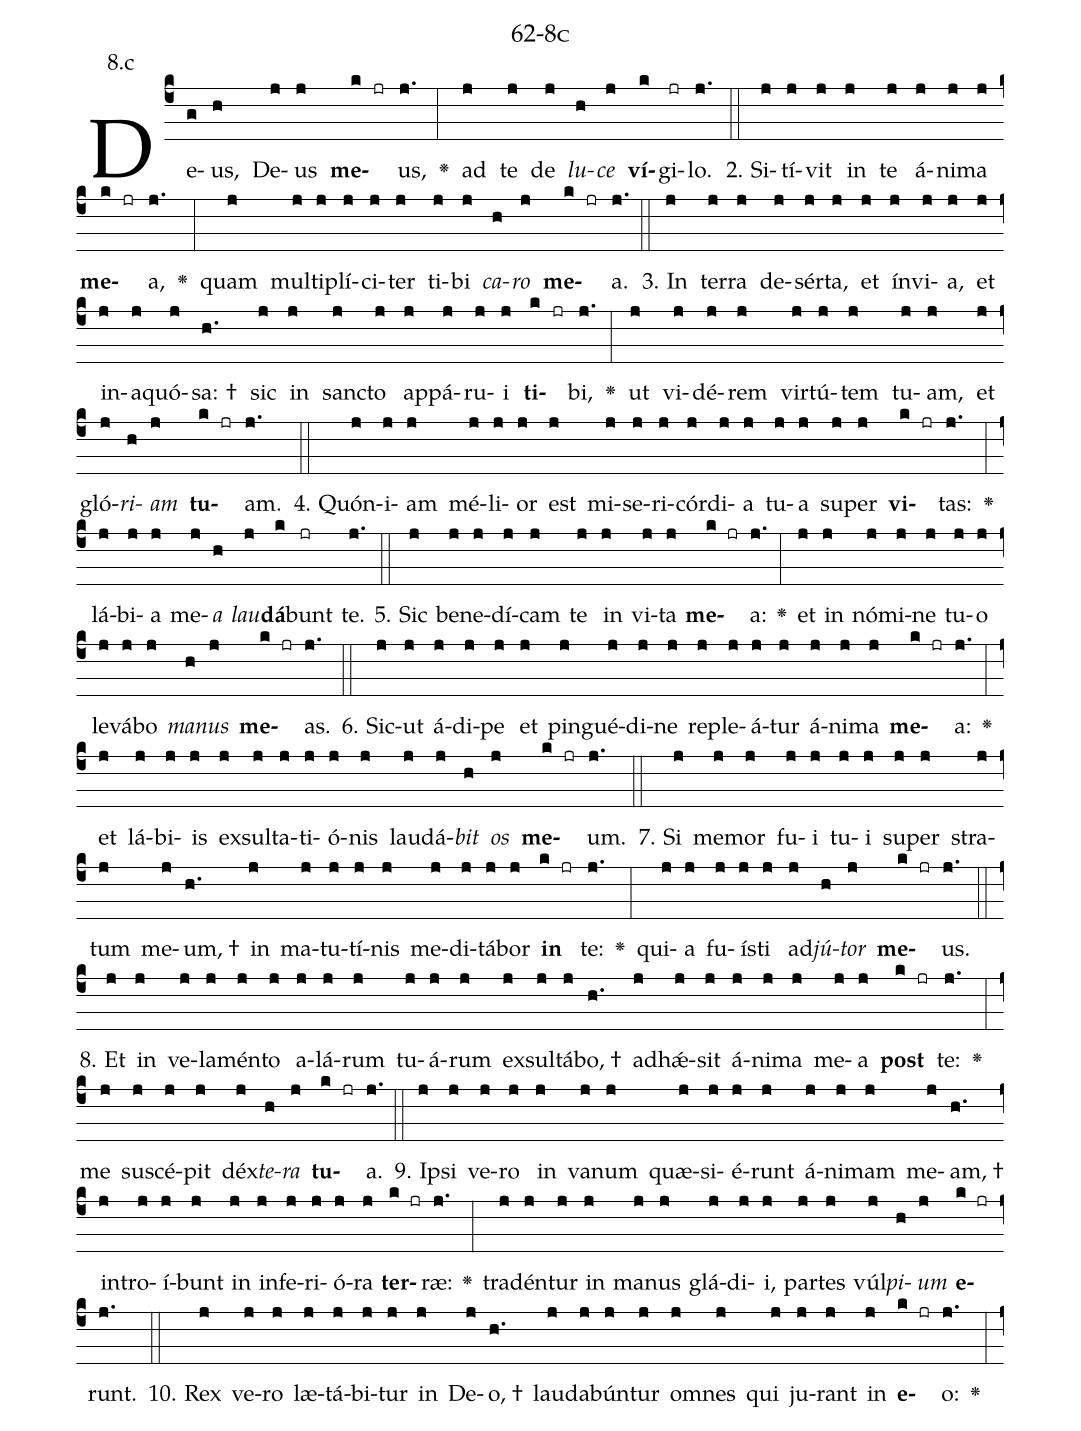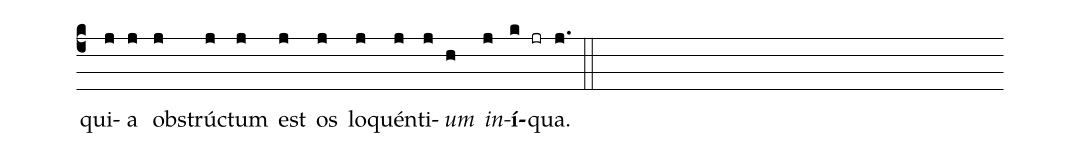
name: 62-8c;
annotation: 8.c;
%%
(c4)De(g)us,(h) De(j)us(j) <b>me</b>(k jr)us,(j.) <v>\greheightstar</v>(:) ad(j) te(j) de(j) <i>lu</i>(h)<i>ce</i>(j) <b>ví</b>(k)gi(jr)lo.(j.) (::)
2. Si(j)tí(j)vit(j) in(j) te(j) á(j)ni(j)ma(j) <b>me</b>(k jr)a,(j.) <v>\greheightstar</v>(:) quam(j) mul(j)ti(j)plí(j)ci(j)ter(j) ti(j)bi(j) <i>ca</i>(h)<i>ro</i>(j) <b>me</b>(k jr)a.(j.) (::)
3. In(j) ter(j)ra(j) de(j)sér(j)ta,(j) et(j) ín(j)vi(j)a,(j) et(j) in(j)a(j)quó(j)sa: †(h.) sic(j) in(j) sanc(j)to(j) ap(j)pá(j)ru(j)i(j) <b>ti</b>(k jr)bi,(j.) <v>\greheightstar</v>(:) ut(j) vi(j)dé(j)rem(j) vir(j)tú(j)tem(j) tu(j)am,(j) et(j) gló(j)<i>ri</i>(h)<i>am</i>(j) <b>tu</b>(k jr)am.(j.) (::)
4. Quón(j)i(j)am(j) mé(j)li(j)or(j) est(j) mi(j)se(j)ri(j)cór(j)di(j)a(j) tu(j)a(j) su(j)per(j) <b>vi</b>(k jr)tas:(j.) <v>\greheightstar</v>(:) lá(j)bi(j)a(j) me(j)<i>a</i>(h) <i>lau</i>(j)<b>dá</b>(k)bunt(jr) te.(j.) (::)
5. Sic(j) be(j)ne(j)dí(j)cam(j) te(j) in(j) vi(j)ta(j) <b>me</b>(k jr)a:(j.) <v>\greheightstar</v>(:) et(j) in(j) nó(j)mi(j)ne(j) tu(j)o(j) le(j)vá(j)bo(j) <i>ma</i>(h)<i>nus</i>(j) <b>me</b>(k jr)as.(j.) (::)
6. Sic(j)ut(j) á(j)di(j)pe(j) et(j) pin(j)gué(j)di(j)ne(j) re(j)ple(j)á(j)tur(j) á(j)ni(j)ma(j) <b>me</b>(k jr)a:(j.) <v>\greheightstar</v>(:) et(j) lá(j)bi(j)is(j) ex(j)sul(j)ta(j)ti(j)ó(j)nis(j) lau(j)dá(j)<i>bit</i>(h) <i>os</i>(j) <b>me</b>(k jr)um.(j.) (::)
7. Si(j) me(j)mor(j) fu(j)i(j) tu(j)i(j) su(j)per(j) stra(j)tum(j) me(j)um, †(h.) in(j) ma(j)tu(j)tí(j)nis(j) me(j)di(j)tá(j)bor(j) <b>in</b>(k jr) te:(j.) <v>\greheightstar</v>(:) qui(j)a(j) fu(j)ís(j)ti(j) ad(j)<i>jú</i>(h)<i>tor</i>(j) <b>me</b>(k jr)us.(j.) (::)
8. Et(j) in(j) ve(j)la(j)mén(j)to(j) a(j)lá(j)rum(j) tu(j)á(j)rum(j) ex(j)sul(j)tá(j)bo, †(h.) ad(j)hǽ(j)sit(j) á(j)ni(j)ma(j) me(j)a(j) <b>post</b>(k jr) te:(j.) <v>\greheightstar</v>(:) me(j) su(j)scé(j)pit(j) déx(j)<i>te</i>(h)<i>ra</i>(j) <b>tu</b>(k jr)a.(j.) (::)
9. Ip(j)si(j) ve(j)ro(j) in(j) va(j)num(j) quæ(j)si(j)é(j)runt(j) á(j)ni(j)mam(j) me(j)am, †(h.) in(j)tro(j)í(j)bunt(j) in(j) in(j)fe(j)ri(j)ó(j)ra(j) <b>ter</b>(k jr)ræ:(j.) <v>\greheightstar</v>(:) tra(j)dén(j)tur(j) in(j) ma(j)nus(j) glá(j)di(j)i,(j) par(j)tes(j) vúl(j)<i>pi</i>(h)<i>um</i>(j) <b>e</b>(k jr)runt.(j.) (::)
10. Rex(j) ve(j)ro(j) læ(j)tá(j)bi(j)tur(j) in(j) De(j)o, †(h.) lau(j)da(j)bún(j)tur(j) om(j)nes(j) qui(j) ju(j)rant(j) in(j) <b>e</b>(k jr)o:(j.) <v>\greheightstar</v>(:) qui(j)a(j) ob(j)strúc(j)tum(j) est(j) os(j) lo(j)quén(j)ti(j)<i>um</i>(h) <i>in</i>(j)<b>í</b>(k jr)qua.(j.) (::)
